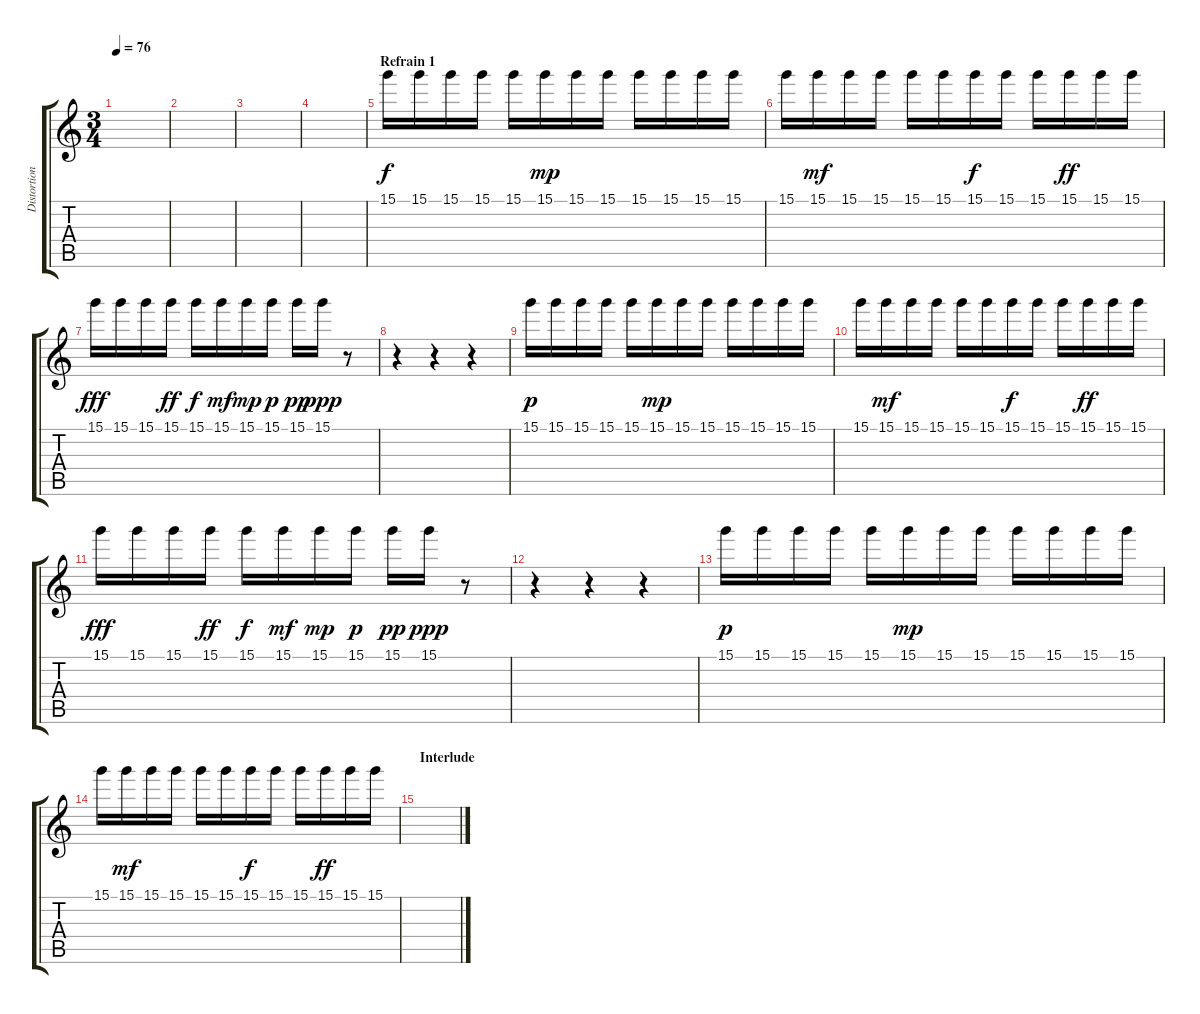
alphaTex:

\track ("Distortion guitar" "Distortion") {instrument distortionguitar}
\staff {score tabs}
\tuning (E4 B3 G3 D3 A2 E2) {hide}
\ts (3 4)
\tempo 76
\clef g2
\ks c
|
|
|
|
\section ("" "Refrain 1")
15.1.16 15.1.16 15.1.16 15.1.16 15.1.16 15.1.16{dy mp} 15.1.16 15.1.16 15.1.16 15.1.16 15.1.16 15.1.16 |
15.1.16 15.1.16{dy mf} 15.1.16 15.1.16 15.1.16 15.1.16 15.1.16{dy f} 15.1.16 15.1.16 15.1.16{dy ff} 15.1.16 15.1.16 |
15.1.16{dy fff} 15.1.16 15.1.16 15.1.16{dy ff} 15.1.16{dy f} 15.1.16{dy mf} 15.1.16{dy mp} 15.1.16{dy p} 15.1.16{dy pp} 15.1.16{dy ppp} r.8 |
r.4 r.4 r.4 |
15.1.16{dy p} 15.1.16 15.1.16 15.1.16 15.1.16 15.1.16{dy mp} 15.1.16 15.1.16 15.1.16 15.1.16 15.1.16 15.1.16 |
15.1.16 15.1.16{dy mf} 15.1.16 15.1.16 15.1.16 15.1.16 15.1.16{dy f} 15.1.16 15.1.16 15.1.16{dy ff} 15.1.16 15.1.16 |
15.1.16{dy fff} 15.1.16 15.1.16 15.1.16{dy ff} 15.1.16{dy f} 15.1.16{dy mf} 15.1.16{dy mp} 15.1.16{dy p} 15.1.16{dy pp} 15.1.16{dy ppp} r.8 |
r.4 r.4 r.4 |
15.1.16{dy p} 15.1.16 15.1.16 15.1.16 15.1.16 15.1.16{dy mp} 15.1.16 15.1.16 15.1.16 15.1.16 15.1.16 15.1.16 |
15.1.16 15.1.16{dy mf} 15.1.16 15.1.16 15.1.16 15.1.16 15.1.16{dy f} 15.1.16 15.1.16 15.1.16{dy ff} 15.1.16 15.1.16 |
\section ("" "Interlude")
